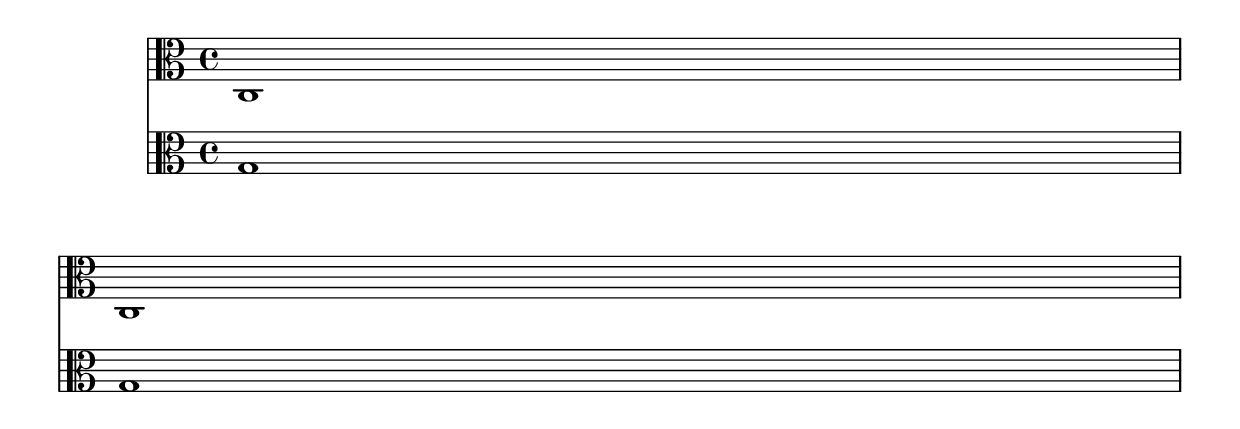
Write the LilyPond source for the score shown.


\header { texidoc = "vertical extents may be overriden by
verticalExtent, verticalExtent, verticalExtent. These are
normal property values, and are written itno the grob when the
associated context finishes, so using it in \property works.

 " }
\version "1.7.18"

\score {
  \notes  <
    \context Staff = upper {
      \property Staff.verticalExtent = #'(-15.0 . 0.0)
      \clef alto
      c1 \break c1 
    }
    \context Staff = lower {
      \property Staff.verticalExtent = #'(-0.0 . 15.0)
      \clef alto
      g1 \break g1 
    }
  >
  \paper{
    interscoreline = 13.0\mm
    interscorelinefill = 0
    \translator{\ScoreContext \remove "Bar_number_engraver"}
    \translator{\StaffContext minimumVerticalExtent = #'(-2.0 . 2.0)}
  }
}
%% new-chords-done %%
